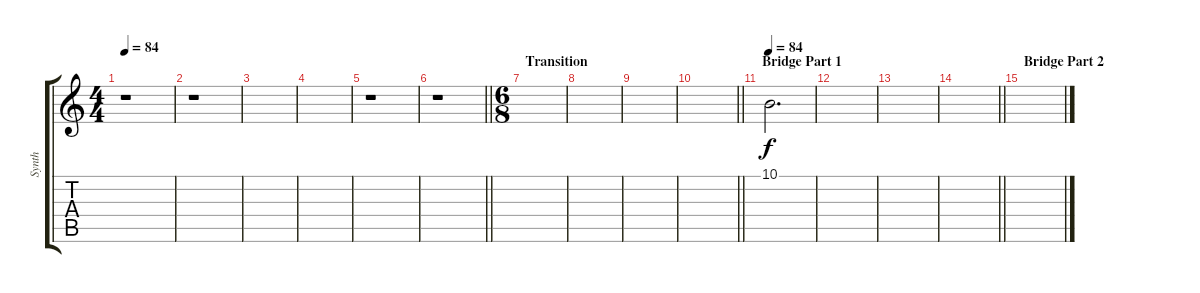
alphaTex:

\track ("Synth" "Synth") {instrument pad3polysynth}
\staff {score tabs}
\tuning (Db4 Ab3 E3 B2 Gb2 B1) {hide}
\ts (4 4)
\tempo 84
\clef g2
\ks c
r.1{dy f} |
r.1 |
|
|
r.1 |
\barLineRight lightlight
r.1 |
\ts (6 8)
\section ("" "Transition")
|
|
|
\barLineRight lightlight
|
\section ("" "Bridge Part 1")
\tempo 84
10.1.2{d} |
|
|
\barLineRight lightlight
|
\section ("" "Bridge Part 2")
